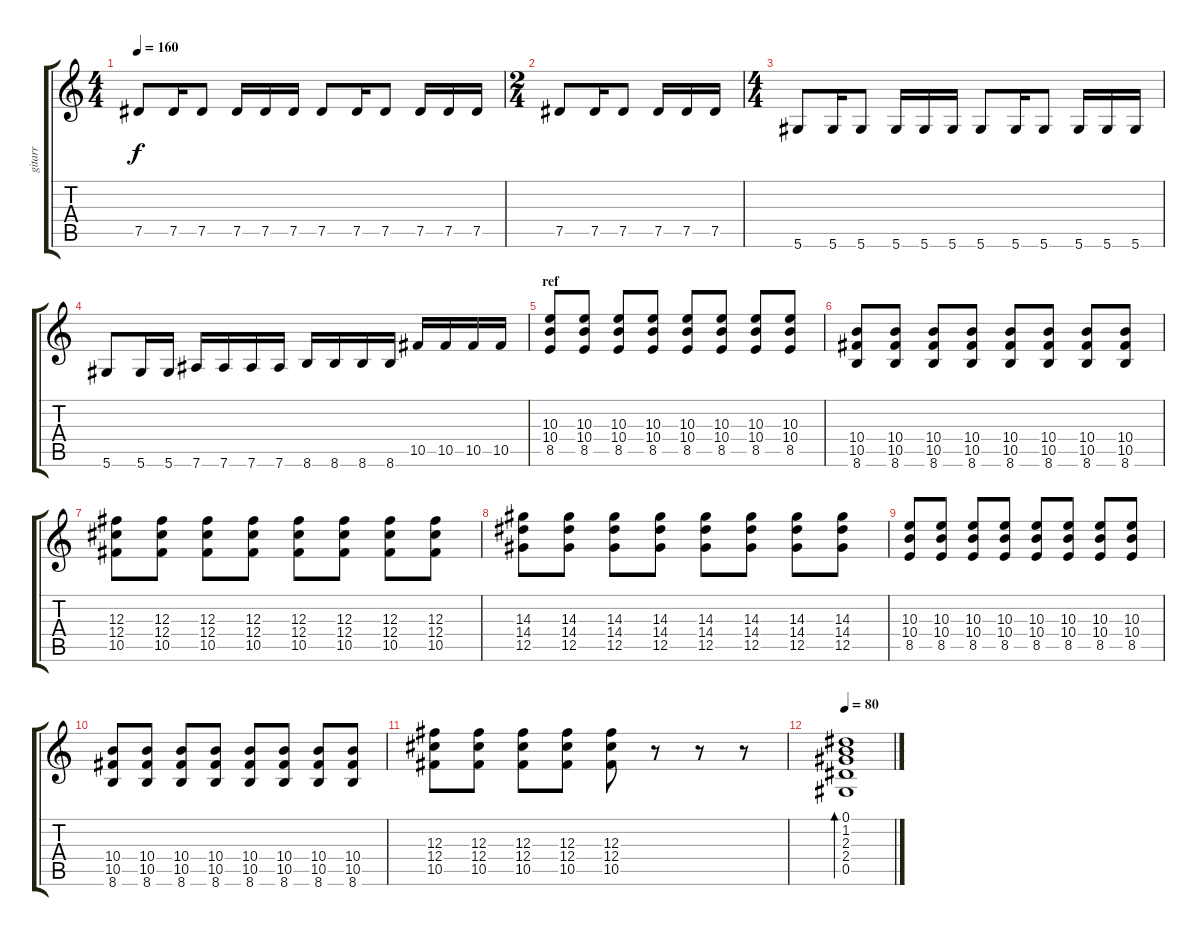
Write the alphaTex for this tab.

\track ("gitarr" "gitarr") {instrument distortionguitar}
\staff {score tabs}
\tuning (Eb4 Bb3 Gb3 Db3 Ab2 Eb2) {hide}
\ts (4 4)
\tempo 160
\clef g2
\ks c
7.5.8{dy f} 7.5.16 7.5.8 7.5.16 7.5.16 7.5.16 7.5.8 7.5.16 7.5.8 7.5.16 7.5.16 7.5.16 |
\ts (2 4)
7.5.8 7.5.16 7.5.8 7.5.16 7.5.16 7.5.16 |
\ts (4 4)
5.6.8 5.6.16 5.6.8 5.6.16 5.6.16 5.6.16 5.6.8 5.6.16 5.6.8 5.6.16 5.6.16 5.6.16 |
5.6.8 5.6.16 5.6.16 7.6.16 7.6.16 7.6.16 7.6.16 8.6.16 8.6.16 8.6.16 8.6.16 10.5.16 10.5.16 10.5.16 10.5.16 |
\section ("" "ref")
(10.3 10.4 8.5).8 (10.3 10.4 8.5).8 (10.3 10.4 8.5).8 (10.3 10.4 8.5).8 (10.3 10.4 8.5).8 (10.3 10.4 8.5).8 (10.3 10.4 8.5).8 (10.3 10.4 8.5).8 |
(10.4 10.5 8.6).8 (10.4 10.5 8.6).8 (10.4 10.5 8.6).8 (10.4 10.5 8.6).8 (10.4 10.5 8.6).8 (10.4 10.5 8.6).8 (10.4 10.5 8.6).8 (10.4 10.5 8.6).8 |
(12.3 12.4 10.5).8 (12.3 12.4 10.5).8 (12.3 12.4 10.5).8 (12.3 12.4 10.5).8 (12.3 12.4 10.5).8 (12.3 12.4 10.5).8 (12.3 12.4 10.5).8 (12.3 12.4 10.5).8 |
(14.3 14.4 12.5).8 (14.3 14.4 12.5).8 (14.3 14.4 12.5).8 (14.3 14.4 12.5).8 (14.3 14.4 12.5).8 (14.3 14.4 12.5).8 (14.3 14.4 12.5).8 (14.3 14.4 12.5).8 |
(10.3 10.4 8.5).8 (10.3 10.4 8.5).8 (10.3 10.4 8.5).8 (10.3 10.4 8.5).8 (10.3 10.4 8.5).8 (10.3 10.4 8.5).8 (10.3 10.4 8.5).8 (10.3 10.4 8.5).8 |
(10.4 10.5 8.6).8 (10.4 10.5 8.6).8 (10.4 10.5 8.6).8 (10.4 10.5 8.6).8 (10.4 10.5 8.6).8 (10.4 10.5 8.6).8 (10.4 10.5 8.6).8 (10.4 10.5 8.6).8 |
(12.3 12.4 10.5).8 (12.3 12.4 10.5).8 (12.3 12.4 10.5).8 (12.3 12.4 10.5).8 (12.3 12.4 10.5).8 r.8 r.8 r.8 |
\tempo 80
(0.1 1.2 2.3 2.4 0.5).1{bd 480}
